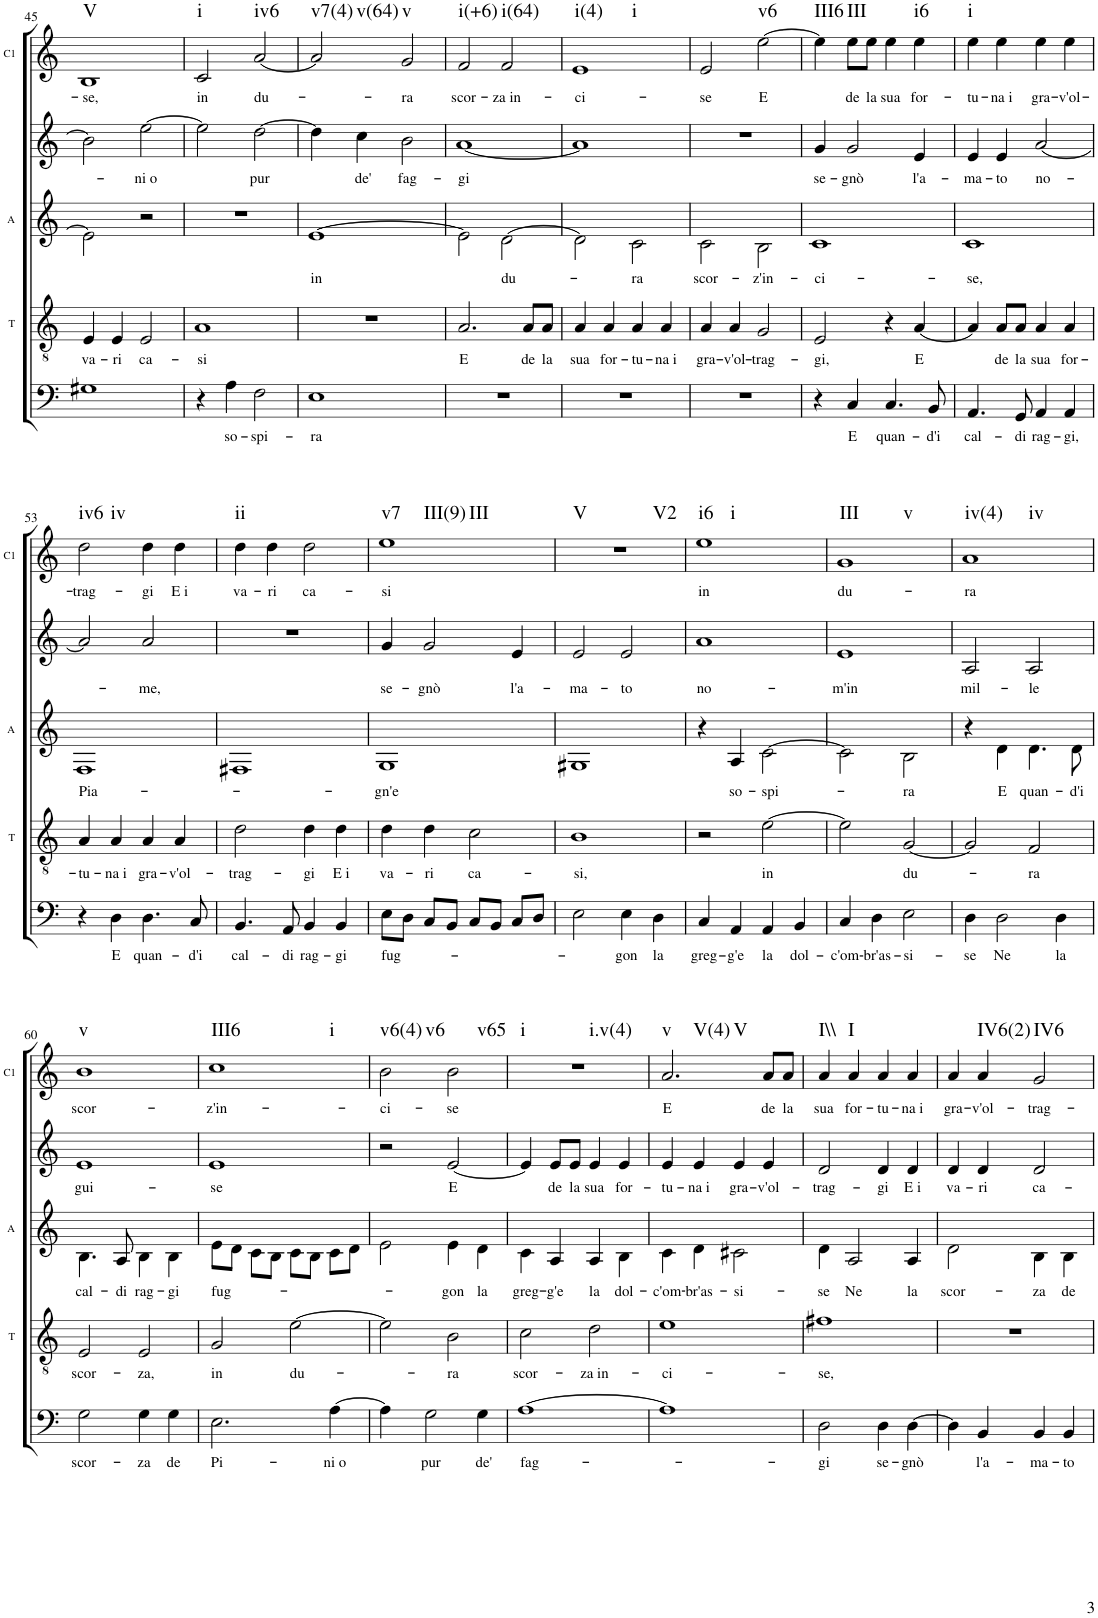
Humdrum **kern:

**kern	**text	**kern	**text	**kern	**text	**kern	**text	**kern	**text	**harte
*part5	*part5	*part4	*part4	*part3	*part3	*part2	*part2	*part1	*part1	*part1
*staff5	*staff5	*staff4	*staff4	*staff3	*staff3	*staff2	*staff2	*staff1	*staff1	*
*	*	*I"T	*	*I"A	*	*	*	*I"C1	*	*
*	*	*I'T	*	*I'A	*	*	*	*I'C1	*	*
!!LO:PB:g=z
*clefF4	*	*clefGv2	*	*clefG2	*	*clefG2	*	*clefG2	*	*
*k[]	*	*k[]	*	*k[]	*	*k[]	*	*k[]	*	*
*M4/4	*	*M4/4	*	*M4/4	*	*M4/4	*	*M4/4	*	*
*met(c)	*	*met(c)	*	*met(c)	*	*met(c)	*	*met(c)	*	*
=45	=45	=45	=45	=45	=45	=45	=45	=45	=45	=45
!	!	!	!LO:LY:b	!	!	!	!	!	!LO:LY:b	!LO:H:kt=V
1G#X	.	4E/	va-	2e\]	.	2b\]	.	1B	-se,	N
!	!	!	!LO:LY:b	!	!	!	!	!	!	!
.	.	4E/	-ri	.	.	.	.	.	.	.
!	!	!	!LO:LY:b	!	!	!	!LO:LY:b	!	!	!
.	.	2E/	ca-	2r	.	[2ee\	ni o	.	.	.
=46	=46	=46	=46	=46	=46	=46	=46	=46	=46	=46
!	!	!	!LO:LY:b	!	!	!	!	!	!LO:LY:b	!LO:H:kt=i
4r	.	1A	-si	1r	.	2ee\]	.	2c/	in	N
!	!LO:LY:b	!	!	!	!	!	!	!	!	!
4A\	so-	.	.	.	.	.	.	.	.	.
!	!LO:LY:b	!	!	!	!	!	!LO:LY:b	!	!LO:LY:b	!LO:H:kt=iv6
2F\	-spi-	.	.	.	.	[2dd\	pur	[2a/	du-	N
=47	=47	=47	=47	=47	=47	=47	=47	=47	=47	=47
!	!LO:LY:b	!	!	!	!LO:LY:b	!	!	!	!	!LO:H:n=1:kt=v7(4)
!	!	!	!	!	!	!	!	!	!	!LO:H:n=2:kt=v(64)
1E	-ra	1r	.	[1e	in	4dd\]	.	2a/]	.	N N
!	!	!	!	!	!	!	!LO:LY:b	!	!	!
.	.	.	.	.	.	4cc\	de'	.	.	.
!	!	!	!	!	!	!	!LO:LY:b	!	!LO:LY:b	!LO:H:kt=v
.	.	.	.	.	.	2b\	fag-	2g/	-ra	N
=48	=48	=48	=48	=48	=48	=48	=48	=48	=48	=48
!	!	!	!LO:LY:b	!	!	!	!LO:LY:b	!	!LO:LY:b	!LO:H:kt=i(+6)
1r	.	2.A/	E	2e\]	.	[1a	-gi	2f/	scor-	N
!	!	!	!	!	!LO:LY:b	!	!	!	!LO:LY:b	!LO:H:kt=i(64)
.	.	.	.	[2d\	du-	.	.	2f/	za in-	N
!	!	!	!LO:LY:b	!	!	!	!	!	!	!
.	.	8A/L	de	.	.	.	.	.	.	.
!	!	!	!LO:LY:b	!	!	!	!	!	!	!
.	.	8A/J	la	.	.	.	.	.	.	.
=49	=49	=49	=49	=49	=49	=49	=49	=49	=49	=49
!	!	!	!LO:LY:b	!	!	!	!	!	!LO:LY:b	!LO:H:n=1:kt=i(4)
!	!	!	!	!	!	!	!	!	!	!LO:H:n=2:kt=i
1r	.	4A/	sua	2d\]	.	1a]	.	1e	-ci-	N N
!	!	!	!LO:LY:b	!	!	!	!	!	!	!
.	.	4A/	for-	.	.	.	.	.	.	.
!	!	!	!LO:LY:b	!	!LO:LY:b	!	!	!	!	!
.	.	4A/	-tu-	2c\	-ra	.	.	.	.	.
!	!	!	!LO:LY:b	!	!	!	!	!	!	!
.	.	4A/	na i	.	.	.	.	.	.	.
=50	=50	=50	=50	=50	=50	=50	=50	=50	=50	=50
!	!	!	!LO:LY:b	!	!LO:LY:b	!	!	!	!LO:LY:b	!
1r	.	4A/	gra-	2c\	scor-	1r	.	2e/	-se	.
!	!	!	!LO:LY:b	!	!	!	!	!	!	!
.	.	4A/	-v'ol-	.	.	.	.	.	.	.
!	!	!	!LO:LY:b	!	!LO:LY:b	!	!	!	!LO:LY:b	!LO:H:kt=v6
.	.	2G/	-trag-	2B\	-z'in-	.	.	[2ee\	E	N
=51	=51	=51	=51	=51	=51	=51	=51	=51	=51	=51
!	!	!	!LO:LY:b	!	!LO:LY:b	!	!LO:LY:b	!	!	!LO:H:kt=III6
4r	.	2E/	-gi,	1c	-ci-	4g/	se-	4ee\]	.	N
!	!LO:LY:b	!	!	!	!	!	!LO:LY:b	!	!LO:LY:b	!LO:H:kt=III
4C/	E	.	.	.	.	2g/	-gnò	8ee\L	de	N
!	!	!	!	!	!	!	!	!	!LO:LY:b	!
.	.	.	.	.	.	.	.	8ee\J	la	.
!	!LO:LY:b	!	!	!	!	!	!	!	!LO:LY:b	!
4.C/	quan-	4r	.	.	.	.	.	4ee\	sua	.
!	!	!	!LO:LY:b	!	!	!	!LO:LY:b	!	!LO:LY:b	!LO:H:kt=i6
.	.	[4A/	E	.	.	4e/	l'a-	4ee\	for-	N
!	!LO:LY:b	!	!	!	!	!	!	!	!	!
8BB/	-d'i	.	.	.	.	.	.	.	.	.
=52	=52	=52	=52	=52	=52	=52	=52	=52	=52	=52
!	!LO:LY:b	!	!	!	!LO:LY:b	!	!LO:LY:b	!	!LO:LY:b	!LO:H:kt=i
4.AA/	cal-	4A/]	.	1c	-se,	4e/	-ma-	4ee\	-tu-	N
!	!	!	!LO:LY:b	!	!	!	!LO:LY:b	!	!LO:LY:b	!
.	.	8A/L	de	.	.	4e/	-to	4ee\	na i	.
!	!LO:LY:b	!	!LO:LY:b	!	!	!	!	!	!	!
8GG/	-di	8A/J	la	.	.	.	.	.	.	.
!	!LO:LY:b	!	!LO:LY:b	!	!	!	!LO:LY:b	!	!LO:LY:b	!
4AA/	rag-	4A/	sua	.	.	[2a/	no-	4ee\	gra-	.
!	!LO:LY:b	!	!LO:LY:b	!	!	!	!	!	!LO:LY:b	!
4AA/	-gi,	4A/	for-	.	.	.	.	4ee\	-v'ol-	.
!!LO:LB:g=z
=53	=53	=53	=53	=53	=53	=53	=53	=53	=53	=53
!	!	!	!LO:LY:b	!	!LO:LY:b	!	!	!	!LO:LY:b	!LO:H:n=1:kt=iv6
!	!	!	!	!	!	!	!	!	!	!LO:H:n=2:kt=iv
4r	.	4A/	-tu-	1F	Pia-	2a/]	.	2dd\	-trag-	N N
!	!LO:LY:b	!	!LO:LY:b	!	!	!	!	!	!	!
4D\	E	4A/	na i	.	.	.	.	.	.	.
!	!LO:LY:b	!	!LO:LY:b	!	!	!	!LO:LY:b	!	!LO:LY:b	!
4.D\	quan-	4A/	gra-	.	.	2a/	-me,	4dd\	-gi	.
!	!	!	!LO:LY:b	!	!	!	!	!	!LO:LY:b	!
.	.	4A/	-v'ol-	.	.	.	.	4dd\	E i	.
!	!LO:LY:b	!	!	!	!	!	!	!	!	!
8C/	-d'i	.	.	.	.	.	.	.	.	.
=54	=54	=54	=54	=54	=54	=54	=54	=54	=54	=54
!	!LO:LY:b	!	!LO:LY:b	!	!	!	!	!	!LO:LY:b	!LO:H:kt=ii
4.BB/	cal-	2d\	-trag-	1F#X	.	1r	.	4dd\	va-	N
!	!	!	!	!	!	!	!	!	!LO:LY:b	!
.	.	.	.	.	.	.	.	4dd\	-ri	.
!	!LO:LY:b	!	!	!	!	!	!	!	!	!
8AA/	-di	.	.	.	.	.	.	.	.	.
!	!LO:LY:b	!	!LO:LY:b	!	!	!	!	!	!LO:LY:b	!
4BB/	rag-	4d\	-gi	.	.	.	.	2dd\	ca-	.
!	!LO:LY:b	!	!LO:LY:b	!	!	!	!	!	!	!
4BB/	-gi	4d\	E i	.	.	.	.	.	.	.
=55	=55	=55	=55	=55	=55	=55	=55	=55	=55	=55
!	!LO:LY:b	!	!LO:LY:b	!	!LO:LY:b	!	!LO:LY:b	!	!LO:LY:b	!LO:H:n=1:kt=v7
!	!	!	!	!	!	!	!	!	!	!LO:H:n=2:kt=III(9)
!	!	!	!	!	!	!	!	!	!	!LO:H:n=3:kt=III
8E\L	fug-	4d\	va-	1G	-gn'e	4g/	se-	1ee	-si	N N N
8D\J	.	.	.	.	.	.	.	.	.	.
!	!	!	!LO:LY:b	!	!	!	!LO:LY:b	!	!	!
8C/L	.	4d\	-ri	.	.	2g/	-gnò	.	.	.
8BB/J	.	.	.	.	.	.	.	.	.	.
!	!	!	!LO:LY:b	!	!	!	!	!	!	!
8C/L	.	2c\	ca-	.	.	.	.	.	.	.
8BB/J	.	.	.	.	.	.	.	.	.	.
!	!	!	!	!	!	!	!LO:LY:b	!	!	!
8C/L	.	.	.	.	.	4e/	l'a-	.	.	.
8D/J	.	.	.	.	.	.	.	.	.	.
=56	=56	=56	=56	=56	=56	=56	=56	=56	=56	=56
!	!	!	!LO:LY:b	!	!	!	!LO:LY:b	!	!	!LO:H:n=1:kt=V
!	!	!	!	!	!	!	!	!	!	!LO:H:n=2:kt=V2
2E\	.	1B	-si,	1G#X	.	2e/	-ma-	1r	.	N N
!	!LO:LY:b	!	!	!	!	!	!LO:LY:b	!	!	!
4E\	-gon	.	.	.	.	2e/	-to	.	.	.
!	!LO:LY:b	!	!	!	!	!	!	!	!	!
4D\	la	.	.	.	.	.	.	.	.	.
=57	=57	=57	=57	=57	=57	=57	=57	=57	=57	=57
!	!LO:LY:b	!	!	!	!	!	!LO:LY:b	!	!LO:LY:b	!LO:H:n=1:kt=i6
!	!	!	!	!	!	!	!	!	!	!LO:H:n=2:kt=i
4C/	greg-	2r	.	4r	.	1a	no-	1ee	in	N N
!	!LO:LY:b	!	!	!	!LO:LY:b	!	!	!	!	!
4AA/	-g'e	.	.	4A/	so-	.	.	.	.	.
!	!LO:LY:b	!	!LO:LY:b	!	!LO:LY:b	!	!	!	!	!
4AA/	la	[2e\	in	[2c\	-spi-	.	.	.	.	.
!	!LO:LY:b	!	!	!	!	!	!	!	!	!
4BB/	dol-	.	.	.	.	.	.	.	.	.
=58	=58	=58	=58	=58	=58	=58	=58	=58	=58	=58
!	!LO:LY:b	!	!	!	!	!	!LO:LY:b	!	!LO:LY:b	!LO:H:n=1:kt=III
!	!	!	!	!	!	!	!	!	!	!LO:H:n=2:kt=v
4C/	-c'om-	2e\]	.	2c\]	.	1e	-m'in	1g	du-	N N
!	!LO:LY:b	!	!	!	!	!	!	!	!	!
4D\	-br'as-	.	.	.	.	.	.	.	.	.
!	!LO:LY:b	!	!LO:LY:b	!	!LO:LY:b	!	!	!	!	!
2E\	-si-	[2G/	du-	2B\	-ra	.	.	.	.	.
=59	=59	=59	=59	=59	=59	=59	=59	=59	=59	=59
!	!LO:LY:b	!	!	!	!	!	!LO:LY:b	!	!LO:LY:b	!LO:H:n=1:kt=iv(4)
!	!	!	!	!	!	!	!	!	!	!LO:H:n=2:kt=iv
4D\	-se	2G/]	.	4r	.	2A/	mil-	1a	-ra	N N
!	!LO:LY:b	!	!	!	!LO:LY:b	!	!	!	!	!
2D\	Ne	.	.	4d\	E	.	.	.	.	.
!	!	!	!LO:LY:b	!	!LO:LY:b	!	!LO:LY:b	!	!	!
.	.	2F/	-ra	4.d\	quan-	2A/	-le	.	.	.
!	!LO:LY:b	!	!	!	!	!	!	!	!	!
4D\	la	.	.	.	.	.	.	.	.	.
!	!	!	!	!	!LO:LY:b	!	!	!	!	!
.	.	.	.	8d\	-d'i	.	.	.	.	.
!!LO:LB:g=z
=60	=60	=60	=60	=60	=60	=60	=60	=60	=60	=60
!	!LO:LY:b	!	!LO:LY:b	!	!LO:LY:b	!	!LO:LY:b	!	!LO:LY:b	!LO:H:kt=v
2G\	scor-	2E/	scor-	4.B\	cal-	1e	gui-	1b	scor-	N
!	!	!	!	!	!LO:LY:b	!	!	!	!	!
.	.	.	.	8A/	-di	.	.	.	.	.
!	!LO:LY:b	!	!LO:LY:b	!	!LO:LY:b	!	!	!	!	!
4G\	-za	2E/	-za,	4B\	rag-	.	.	.	.	.
!	!LO:LY:b	!	!	!	!LO:LY:b	!	!	!	!	!
4G\	de	.	.	4B\	-gi	.	.	.	.	.
=61	=61	=61	=61	=61	=61	=61	=61	=61	=61	=61
!	!LO:LY:b	!	!LO:LY:b	!	!LO:LY:b	!	!LO:LY:b	!	!LO:LY:b	!LO:H:n=1:kt=III6
!	!	!	!	!	!	!	!	!	!	!LO:H:n=2:kt=i
2.E\	Pi-	2G/	in	8e\L	fug-	1e	-se	1cc	-z'in-	N N
.	.	.	.	8d\J	.	.	.	.	.	.
.	.	.	.	8c\L	.	.	.	.	.	.
.	.	.	.	8B\J	.	.	.	.	.	.
!	!	!	!LO:LY:b	!	!	!	!	!	!	!
.	.	[2e\	du-	8c\L	.	.	.	.	.	.
.	.	.	.	8B\J	.	.	.	.	.	.
!	!LO:LY:b	!	!	!	!	!	!	!	!	!
[4A\	ni o	.	.	8c\L	.	.	.	.	.	.
.	.	.	.	8d\J	.	.	.	.	.	.
=62	=62	=62	=62	=62	=62	=62	=62	=62	=62	=62
!	!	!	!	!	!	!	!	!	!LO:LY:b	!LO:H:n=1:kt=v6(4)
!	!	!	!	!	!	!	!	!	!	!LO:H:n=2:kt=v6
4A\]	.	2e\]	.	2e\	.	2r	.	2b\	-ci-	N N
!	!LO:LY:b	!	!	!	!	!	!	!	!	!
2G\	pur	.	.	.	.	.	.	.	.	.
!	!	!	!LO:LY:b	!	!LO:LY:b	!	!LO:LY:b	!	!LO:LY:b	!LO:H:kt=v65
.	.	2B\	-ra	4e\	-gon	[2e/	E	2b\	-se	N
!	!LO:LY:b	!	!	!	!LO:LY:b	!	!	!	!	!
4G\	de'	.	.	4d\	la	.	.	.	.	.
=63	=63	=63	=63	=63	=63	=63	=63	=63	=63	=63
!	!LO:LY:b	!	!LO:LY:b	!	!LO:LY:b	!	!	!	!	!LO:H:n=1:kt=i
!	!	!	!	!	!	!	!	!	!	!LO:H:n=2:kt=i.v(4)
[1A	fag-	2c\	scor-	4c\	greg-	4e/]	.	1r	.	N N
!	!	!	!	!	!LO:LY:b	!	!LO:LY:b	!	!	!
.	.	.	.	4A/	-g'e	8e/L	de	.	.	.
!	!	!	!	!	!	!	!LO:LY:b	!	!	!
.	.	.	.	.	.	8e/J	la	.	.	.
!	!	!	!LO:LY:b	!	!LO:LY:b	!	!LO:LY:b	!	!	!
.	.	2d\	za in-	4A/	la	4e/	sua	.	.	.
!	!	!	!	!	!LO:LY:b	!	!LO:LY:b	!	!	!
.	.	.	.	4B\	dol-	4e/	for-	.	.	.
=64	=64	=64	=64	=64	=64	=64	=64	=64	=64	=64
!	!	!	!LO:LY:b	!	!LO:LY:b	!	!LO:LY:b	!	!LO:LY:b	!LO:H:n=1:kt=v
!	!	!	!	!	!	!	!	!	!	!LO:H:n=2:kt=V(4)
!	!	!	!	!	!	!	!	!	!	!LO:H:n=3:kt=V
1A]	.	1e	-ci-	4c\	-c'om-	4e/	-tu-	2.a/	E	N N N
!	!	!	!	!	!LO:LY:b	!	!LO:LY:b	!	!	!
.	.	.	.	4d\	-br'as-	4e/	na i	.	.	.
!	!	!	!	!	!LO:LY:b	!	!LO:LY:b	!	!	!
.	.	.	.	2c#X\	-si-	4e/	gra-	.	.	.
!	!	!	!	!	!	!	!LO:LY:b	!	!LO:LY:b	!
.	.	.	.	.	.	4e/	-v'ol-	8a/L	de	.
!	!	!	!	!	!	!	!	!	!LO:LY:b	!
.	.	.	.	.	.	.	.	8a/J	la	.
=65	=65	=65	=65	=65	=65	=65	=65	=65	=65	=65
!	!LO:LY:b	!	!LO:LY:b	!	!LO:LY:b	!	!LO:LY:b	!	!LO:LY:b	!LO:H:kt=I\\
2D\	-gi	1f#X	-se,	4d\	-se	2d/	-trag-	4a/	sua	N
!	!	!	!	!	!LO:LY:b	!	!	!	!LO:LY:b	!LO:H:kt=I
.	.	.	.	2A/	Ne	.	.	4a/	for-	N
!	!LO:LY:b	!	!	!	!	!	!LO:LY:b	!	!LO:LY:b	!
4D\	se-	.	.	.	.	4d/	-gi	4a/	-tu-	.
!	!LO:LY:b	!	!	!	!LO:LY:b	!	!LO:LY:b	!	!LO:LY:b	!
[4D\	-gnò	.	.	4A/	la	4d/	E i	4a/	na i	.
=66	=66	=66	=66	=66	=66	=66	=66	=66	=66	=66
!	!	!	!	!	!LO:LY:b	!	!LO:LY:b	!	!LO:LY:b	!
4D\]	.	1r	.	2d\	scor-	4d/	va-	4a/	gra-	.
!	!LO:LY:b	!	!	!	!	!	!LO:LY:b	!	!LO:LY:b	!LO:H:kt=IV6(2)
4BB/	l'a-	.	.	.	.	4d/	-ri	4a/	-v'ol-	N
!	!LO:LY:b	!	!	!	!LO:LY:b	!	!LO:LY:b	!	!LO:LY:b	!LO:H:kt=IV6
4BB/	-ma-	.	.	4B\	-za	2d/	ca-	2g/	-trag-	N
!	!LO:LY:b	!	!	!	!LO:LY:b	!	!	!	!	!
4BB/	-to	.	.	4B\	de	.	.	.	.	.
=	=	=	=	=	=	=	=	=	=	=
*-	*-	*-	*-	*-	*-	*-	*-	*-	*-	*-
